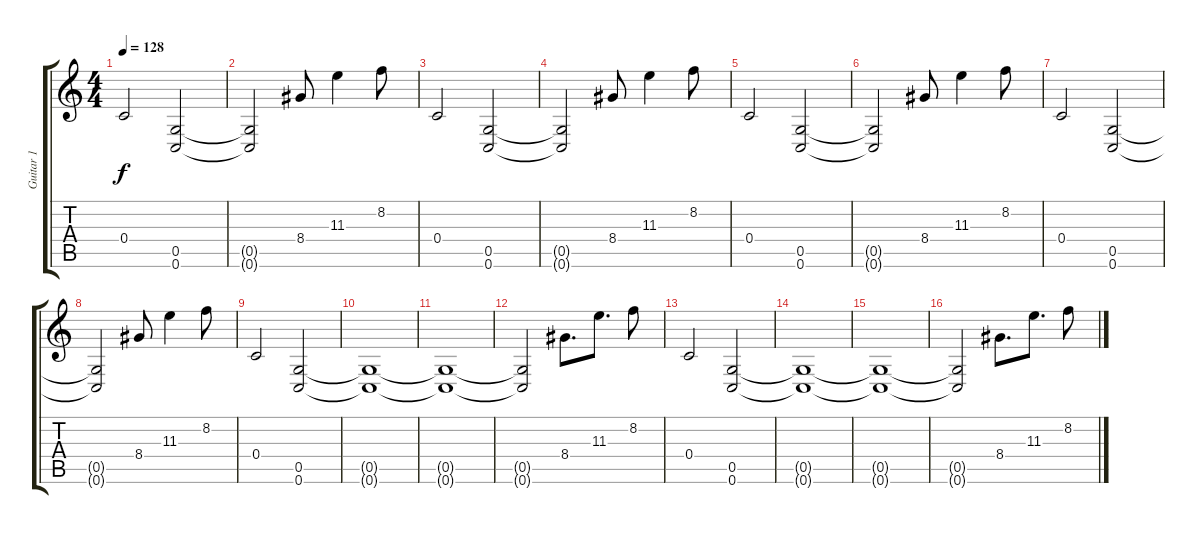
\track ("Guitar 1" "Guitar 1") {instrument distortionguitar}
\staff {score tabs}
\tuning (D4 A3 F3 C3 G2 C2) {hide}
\ts (4 4)
\tempo 128
\clef g2
\ks c
0.4.2{dy f} (0.5 0.6).2 |
(0.5{t} 0.6{t}).2 8.4.8 11.3.4 8.2.8 |
0.4.2 (0.5 0.6).2 |
(0.5{t} 0.6{t}).2 8.4.8 11.3.4 8.2.8 |
0.4.2 (0.5 0.6).2 |
(0.5{t} 0.6{t}).2 8.4.8 11.3.4 8.2.8 |
0.4.2 (0.5 0.6).2 |
(0.5{t} 0.6{t}).2 8.4.8 11.3.4 8.2.8 |
0.4.2 (0.5 0.6).2 |
(0.5{t} 0.6{t}).1 |
(0.5{t} 0.6{t}).1 |
(0.5{t} 0.6{t}).2 8.4.8{d} 11.3.8{d} 8.2.8 |
0.4.2 (0.5 0.6).2 |
(0.5{t} 0.6{t}).1 |
(0.5{t} 0.6{t}).1 |
(0.5{t} 0.6{t}).2 8.4.8{d} 11.3.8{d} 8.2.8
